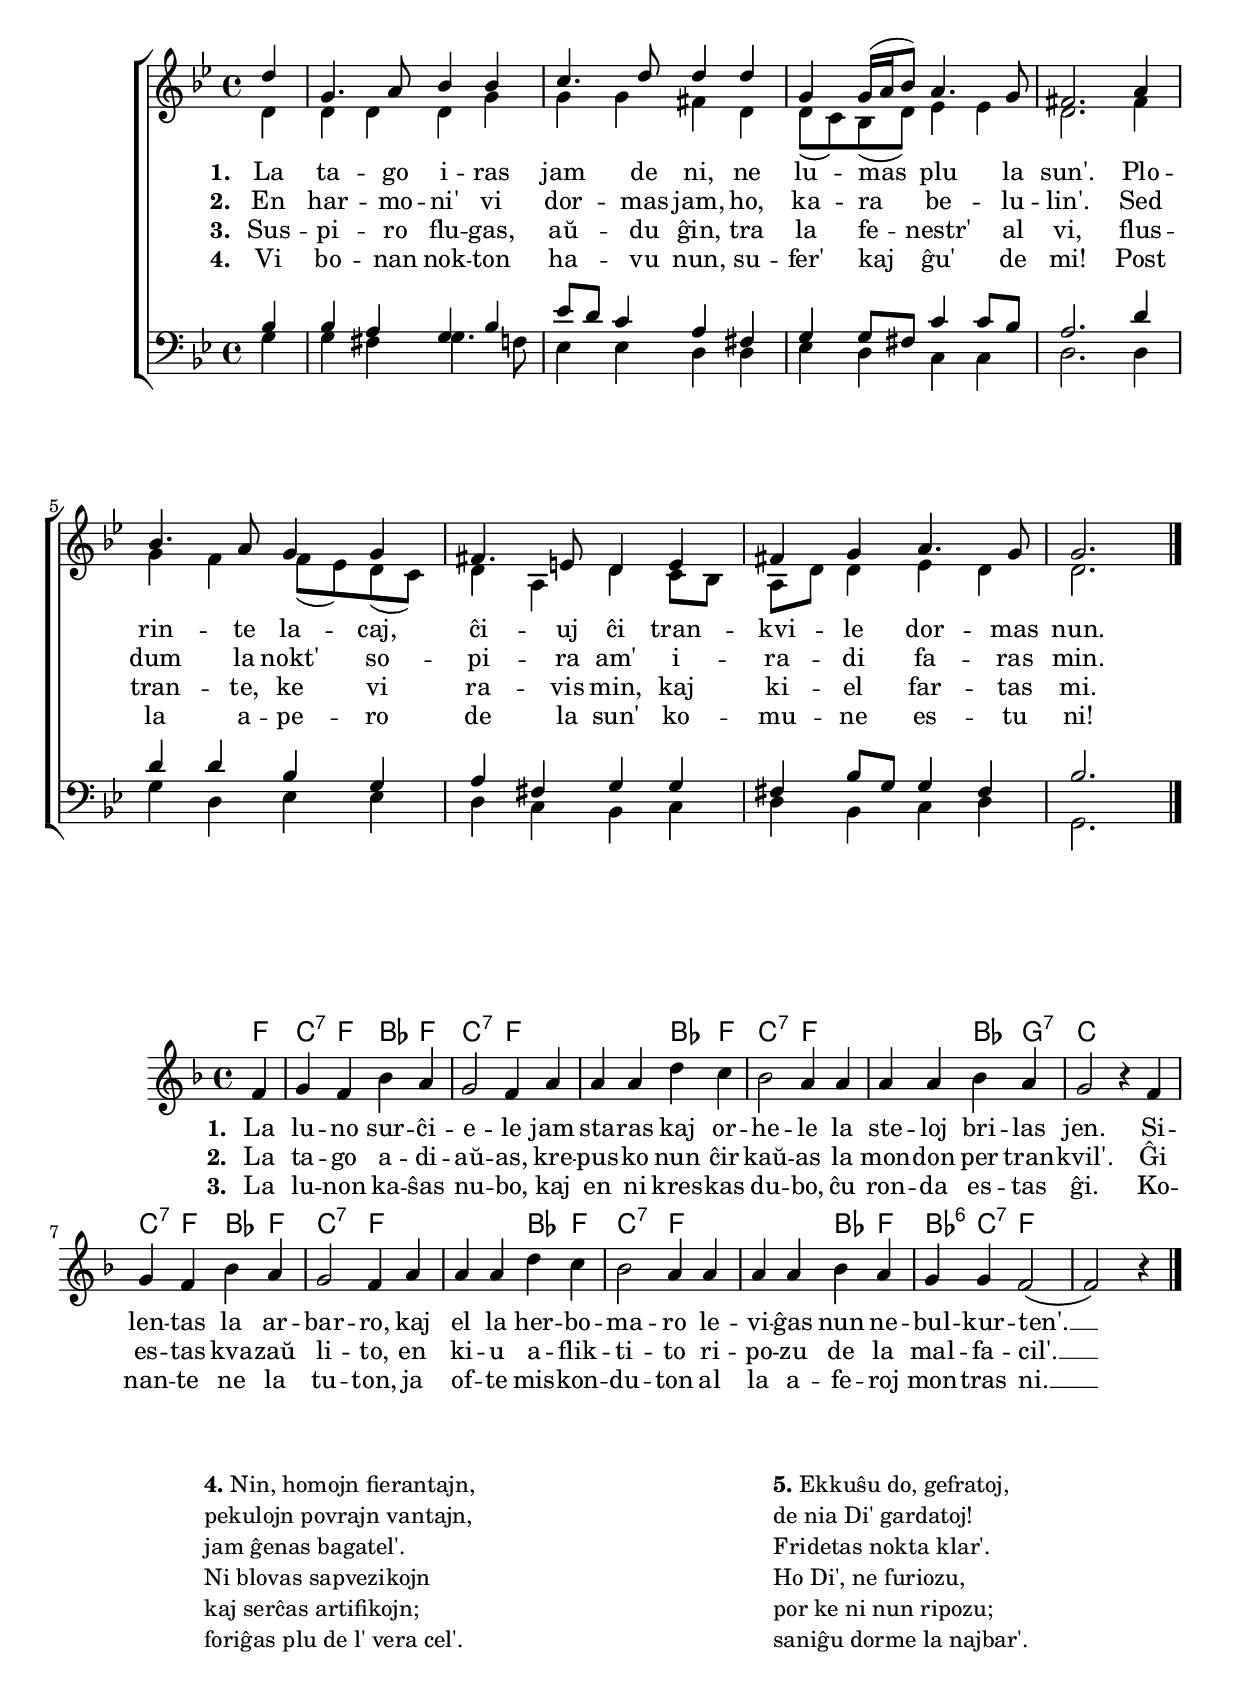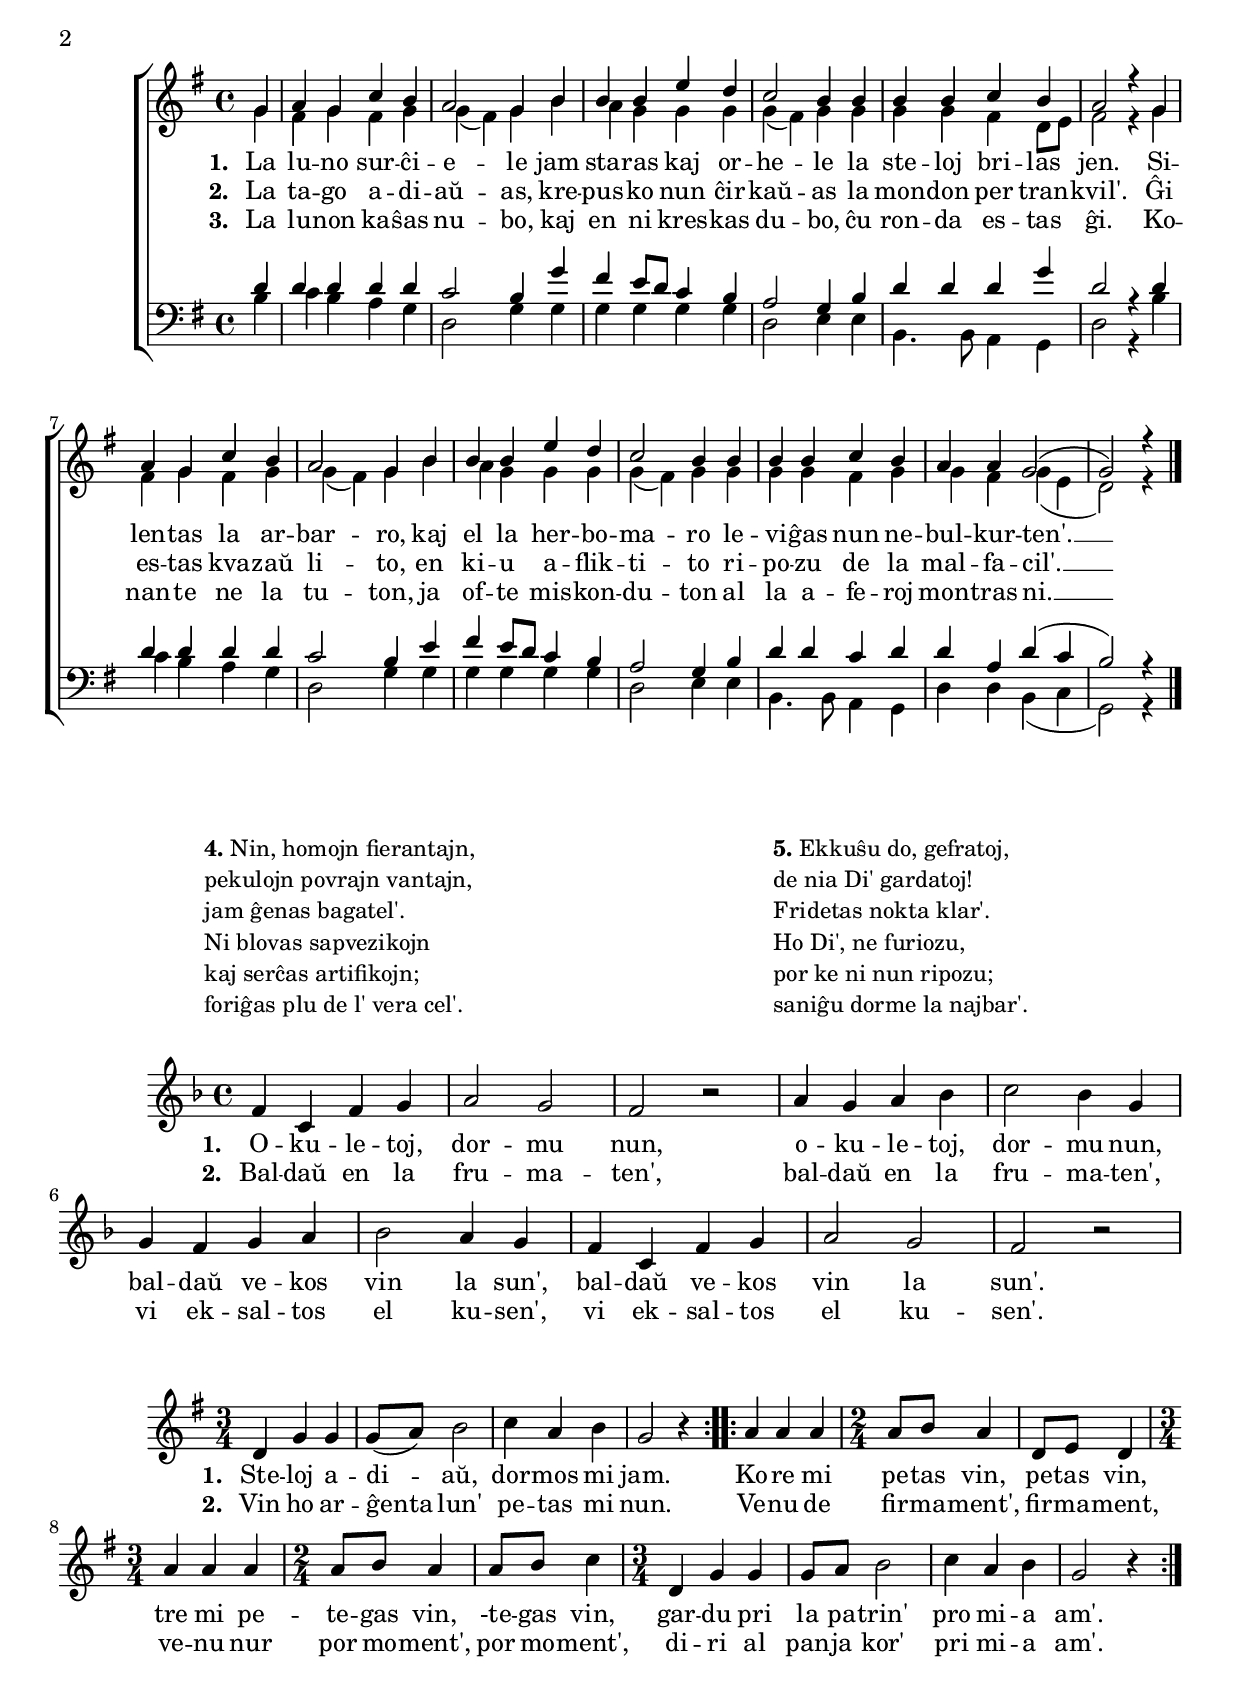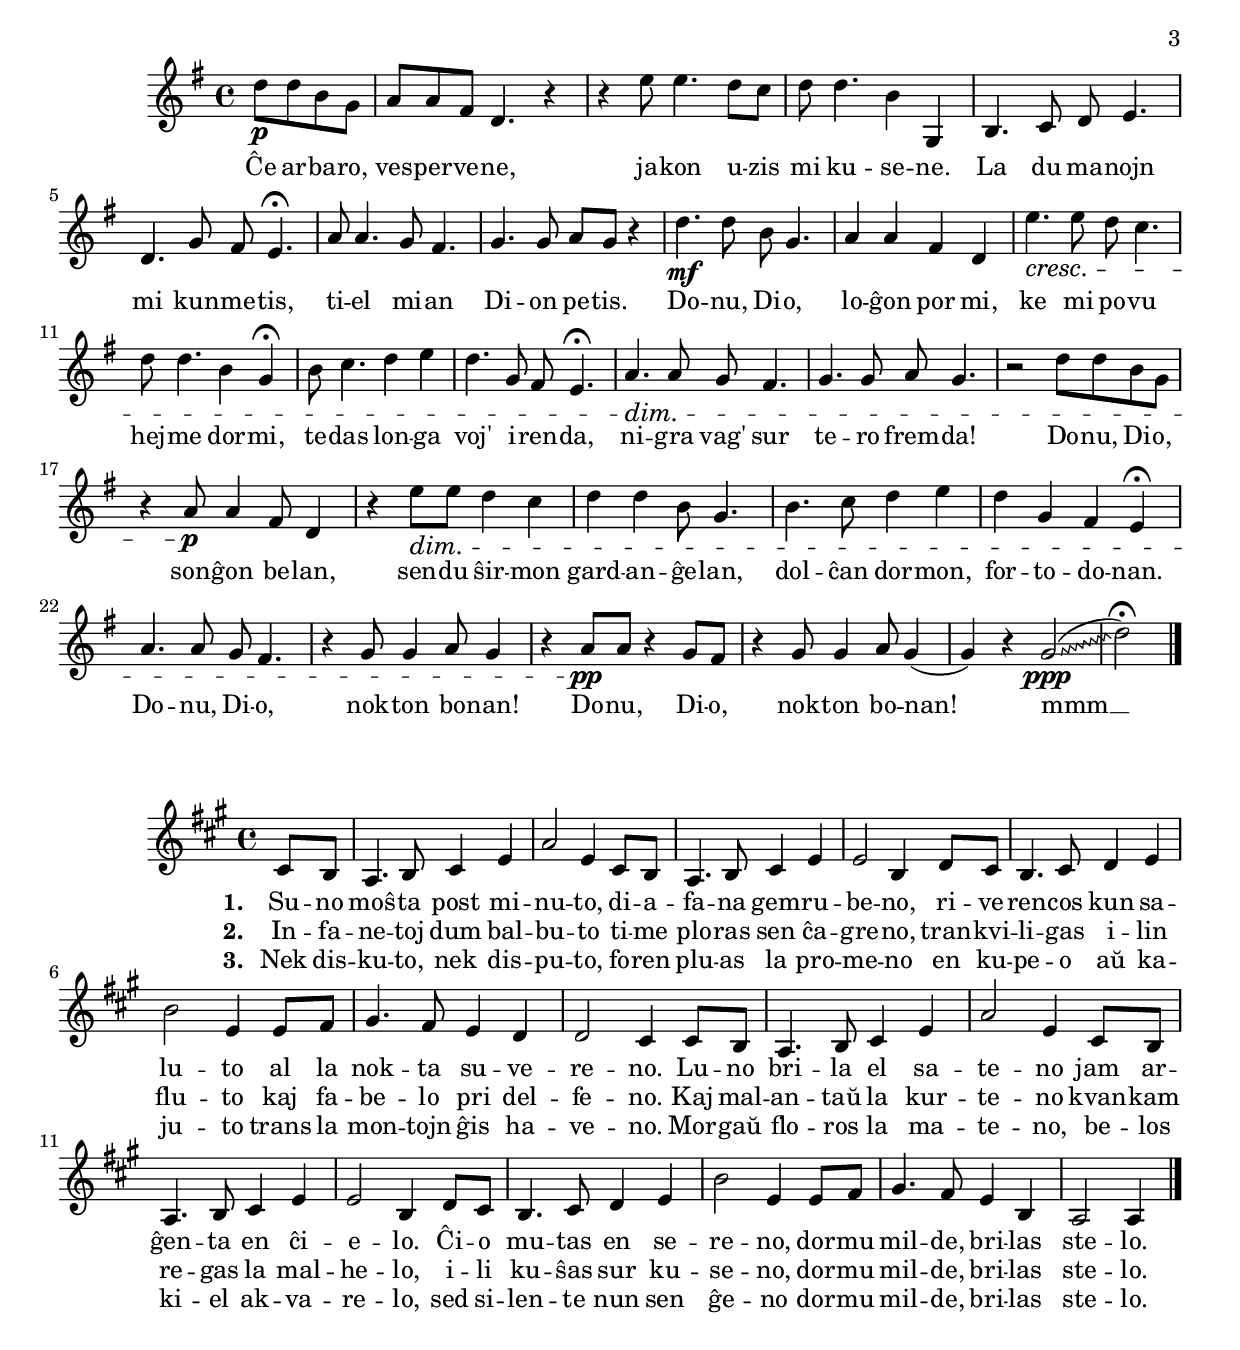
%\pageBreak
\tocItem \markup "La tago iras jam de ni"

\score {
	\header {
	  title = "La tago iras jam de ni"
	  poet = "de Adam Krieger"
	  composer = "aranĝo laŭ Karl Lütge"
	  subsubtitle = "tradukis Volframo Distel' el la germana"
	}
	

    \new ChoirStaff <<
      \new Staff <<
	\transpose c c' {
	  \relative {
	    \time 4/4
	    \key g \minor
	    \partial 4
   	    \autoBeamOff
	    <<
	    \new Voice = "soprano"
	    { \voiceOne
	      d'4 g,4. a8 bes4 bes c4. d8 d4 d g,4 g16( a bes8) a4. g8 fis2. a4
	      bes4. a8 g4 g fis4. e8 d4 e fis g a4. g8 g2.
	    } % voiceOne
	    %\\
	    \new Voice = "aldo"
	    { \voiceTwo
	      d4 d d d g g g fis d d8( c) bes( d) es4 es d2. fis4
	      g f f8( es) d( c) d4 a d c8 bes a d d4 es d d2.
	    } % voiceTwo
	    >>
	    \bar "|." 
	    \autoBeamOn
	  } % relative
	} % transpose
	 \new Lyrics \lyricsto "soprano" {
				%\addlyrics {
	   \set stanza = #"1. "
	   La ta -- go i -- ras jam de ni, ne lu -- mas plu la sun'. Plo --
	   rin -- te la -- caj, ĉi -- uj ĉi tran -- kvi -- le dor -- mas nun.
	} % lyrics
				%	\addlyrics {
	\new Lyrics \lyricsto "soprano" {
	\set stanza = #"2. "
	En har -- mo -- ni' vi dor -- mas jam, ho, ka -- ra be -- lu -- lin'. Sed
	dum la nokt' so -- pi -- ra am' i -- ra -- di fa -- ras min.
	} %lyrics
	\new Lyrics \lyricsto "soprano"	 {
	 \set stanza = #"3. "
	 Sus -- pi -- ro flu -- gas, aŭ -- du ĝin, tra la fe -- nestr' al vi, flus --
	 tran -- te, ke vi ra -- vis min, kaj ki -- el far -- tas mi.
		   } %lyrics
	\new Lyrics \lyricsto "soprano"	 {
	 \set stanza = #"4. "
	 Vi bo -- nan nok -- ton ha -- vu nun, su -- fer' kaj ĝu' de mi! Post
	 la a -- pe -- ro de la sun' ko -- mu -- ne es -- tu ni!
		   } %lyrics

	
	  >> % Staff
	\new Staff <<
	  \transpose c c' {
	  \relative {
	    \clef bass
	    \time 4/4
	    \key g \minor
	    \partial 4
   	    \autoBeamOff
	    <<
	    \new Voice = "tenoro"
	    { \voiceThree
	      bes,4 bes a g bes es8 d c4 a fis g g8 fis c'4 c8 bes a2. d4
	      d d bes g a fis g g fis bes8 g g4 fis bes2.
	    } % voiceThree
	    % \\
	    \new Voice = "baso"
	    { \voiceFour
	      g4 g fis g4. f8 es4 es d d es d c c d2. d4
	      g d es es d c bes c d bes c d g,2.
	    } % voiceFour
	    >>
	    \bar "|." 
	    \autoBeamOn
	} % relative
	      }
	>> % Staff
     
     >> % ChoirStaff
      } % score




\markup \vspace #0.5
%\pageBreak
\tocItem \markup "Vespera kanto (unuvoĉe)"

\score {
	\header {
	  title = "Vespera kanto (unuvoĉe)"
	  composer = "Joh. A. P. Shulz (1747-1800)"
	  poet = "de Matthias Claudius, 1778"
	  subsubtitle = "el la germana tradukis Volframo Distel'"
	}
	
	\transpose c es' {
	<<\chords {
		  
	  d4 a:7 d g d a2:7 d1 g4 d a2:7 d1 g4 e:7 a1 a4:7 d g d a2:7 d1
	  g4 d a2:7 d1 g4 d g:6 a:7 d1
                                                } % chords
	\relative {
	    \time 4/4
	    \key d \major
	    \partial 4
   	    \autoBeamOff
	    d4 e d g fis e2 d4 fis fis fis b a g2 fis4 fis fis fis g fis e2 r4
	    d e d g fis e2 d4 fis fis fis b a g2 fis4 fis fis fis g fis e e d2( d) r4
\bar "|." 
	\autoBeamOn
	} % relative
	\addlyrics { \set stanza = #"1. "
		     La lu -- no sur -- ĉi -- e -- le jam sta -- ras kaj or -- he -- le la
		     ste -- loj bri -- las jen. Si -- len -- tas la ar -- bar -- ro, kaj
		     el la her -- bo -- ma -- ro le -- vi -- ĝas nun ne -- bul -- kur -- ten'. __
	} %addlyrics
	\addlyrics { \set stanza = #"2. "
		     La ta -- go a -- di -- aŭ -- as, kre -- pus -- ko nun ĉir -- kaŭ -- as la
		     mon -- don per tran -- kvil'. Ĝi es -- tas kva -- zaŭ li -- to, en
		     ki -- u a -- flik -- ti -- to ri -- po -- zu de la mal -- fa -- cil'. __
	} %addlyrics
	\addlyrics { \set stanza = #"3. "
		     La lu -- non ka -- ŝas nu -- bo, kaj en ni kres -- kas du -- bo, ĉu
		     ron -- da es -- tas ĝi. Ko -- nan -- te ne la tu -- ton, ja
		     of -- te mis -- kon -- du -- ton al la a -- fe -- roj mon -- tras ni. __
	} %addlyrics

>>
	} % transpose
      } % score

\markup {
  \fill-line {
     \hspace #1 % moves the column off the left margin;
     % can be removed if space on the page is tight
     \column {
       \combine \null \vspace #0.06 % adds vertical spacing between verses

       \line { \bold "4." "Nin, homojn fierantajn," }
       \line { "pekulojn povrajn vantajn," }
       \line { "jam ĝenas bagatel'." }
       \line { "Ni blovas sapvezikojn" }
       \line {  "kaj serĉas artifikojn;" }
       \line { "foriĝas plu de l' vera cel'." }
              } % column
     \hspace #2
     \column {

       \combine \null \vspace #0.06 % adds vertical spacing between verses
  
       \line { \bold "5." "Ekkuŝu do, gefratoj," }
       \line { "de nia Di' gardatoj!" }      
       \line { "Fridetas nokta klar'." }
       \line { "Ho Di', ne furiozu," }
       \line { "por ke ni nun ripozu;" }
       \line { "saniĝu dorme la najbar'." }
     }  % column
     \hspace #3
    } % fill-line
} % markup      


\markup \vspace #0.5
%\pageBreak
\tocItem \markup "Vespera kanto"

\score {
	\header {
	  title = "Vespera kanto"
	  composer = "melodio de Joh. A. P. Shulz, aranĝo laŭ Karl Schleifer"
	  poet = "de Matthias Claudius, 1778"
	  subsubtitle = "el la germana tradukis Volframo Distel'"
	}
	

    \new ChoirStaff <<
      \new Staff <<
	\transpose c c' {
	  \relative {
	    \time 4/4
	    \key g \major
	    \partial 4
   	    \autoBeamOff
	    <<
	    \new Voice = "soprano"
	    { \voiceOne
	    g4 a g c b a2 g4 b b b e d c2 b4 b b b c b a2 r4 g a g c b a2 g4 b
	      b b e d c2 b4 b b b c b a a g2( g) r4 } % voiceOne
	    %\\
	    \new Voice = "aldo"
	    { \voiceTwo
	      g4 fis g fis g g( fis) g b a g g g g( fis) g g
	      g g fis d8 e fis2 r4 g fis g fis g g( fis) g b
	      a g g g g( fis) g g g g fis g g fis g( e d2) r4
	    } % voiceTwo
	    >>
	    \bar "|." 
	    \autoBeamOn
	  } % relative
	} % transpose
	 \new Lyrics \lyricsto "soprano" {
				%\addlyrics {
	   \set stanza = #"1. "
		     La lu -- no sur -- ĉi -- e -- le jam sta -- ras kaj or -- he -- le la
		     ste -- loj bri -- las jen. Si -- len -- tas la ar -- bar -- ro, kaj
		     el la her -- bo -- ma -- ro le -- vi -- ĝas nun ne -- bul -- kur -- ten'. __
	} % lyrics
				%	\addlyrics {
	\new Lyrics \lyricsto "soprano" {
	\set stanza = #"2. "
		     La ta -- go a -- di -- aŭ -- as, kre -- pus -- ko nun ĉir -- kaŭ -- as la
		     mon -- don per tran -- kvil'. Ĝi es -- tas kva -- zaŭ li -- to, en
		     ki -- u a -- flik -- ti -- to ri -- po -- zu de la mal -- fa -- cil'. __
	} %lyrics
	\new Lyrics \lyricsto "soprano"	 {
	 \set stanza = #"3. "
		     La lu -- non ka -- ŝas nu -- bo, kaj en ni kres -- kas du -- bo, ĉu
		     ron -- da es -- tas ĝi. Ko -- nan -- te ne la tu -- ton, ja
		     of -- te mis -- kon -- du -- ton al la a -- fe -- roj mon -- tras ni. __
		   } %lyrics
	
	  >> % Staff
	\new Staff <<
	  \transpose c c' {
	  \relative {
	    \clef bass
	    \time 4/4
	    \key g \major
	    \partial 4
   	    \autoBeamOff
	    <<
	    \new Voice = "tenoro"
	    { \voiceThree
	      d4 d d d d c2 b4 g' fis e8 d c4 b a2 g4 b
	      d d d g d2 r4 d4 d d d d c2 b4 e
	      fis e8 d c4 b a2 g4 b d d c d d a d( c b2) r4
	    } % voiceThree
	    % \\
	    \new Voice = "baso"
	    { \voiceFour
	      b4 c b a g d2 g4 g g g g g d2 e4 e
	      b4. b8 a4 g d'2 r4 b' c b a g d2 g4 g
	      g g g g d2 e4 e b4. b8 a4 g d' d b( c g2) r4
	    } % voiceFour
	    >>
	    \bar "|." 
	    \autoBeamOn
	} % relative
	      }
	>> % Staff
     
     >> % ChoirStaff
      } % score

\markup {
  \fill-line {
     \hspace #1 % moves the column off the left margin;
     % can be removed if space on the page is tight
     \column {
       \combine \null \vspace #0.06 % adds vertical spacing between verses

       \line { \bold "4." "Nin, homojn fierantajn," }
       \line { "pekulojn povrajn vantajn," }
       \line { "jam ĝenas bagatel'." }
       \line { "Ni blovas sapvezikojn" }
       \line {  "kaj serĉas artifikojn;" }
       \line { "foriĝas plu de l' vera cel'." }
              } % column
     \hspace #2
     \column {

       \combine \null \vspace #0.06 % adds vertical spacing between verses
  
       \line { \bold "5." "Ekkuŝu do, gefratoj," }
       \line { "de nia Di' gardatoj!" }      
       \line { "Fridetas nokta klar'." }
       \line { "Ho Di', ne furiozu," }
       \line { "por ke ni nun ripozu;" }
       \line { "saniĝu dorme la najbar'." }
     }  % column
     \hspace #3
    } % fill-line
} % markup      


\markup \vspace #0.5
%\pageBreak
\tocItem \markup "Okuletoj, dormu nun"

\score {
	\header {
	  title = "Okuletoj, dormu nun"
	  subsubtitle = "ĉeĥa popolkanto Černé oči, jděte spát"
	}
	
	\transpose c c' {
	  <<
% https://easypiano.cz/cs/sheetmusic/407/%C4%8Dern%C3%A9-o%C4%8Di-jd%C4%9Bte-sp%C3%A1t-czech-folk-song
	    
	\relative {
	    \time 4/4
	    \key f \major
	    f4 c f g a2 g f r a4 g a bes c2 bes4 g
	    g f g a bes2 a4 g f c f g a2 g f r2
	    %f4 c f g a2 g f r a4 g a bes c2 bes4 g
	    % g f g a bes2 a4 g f c f g a2 g f r2
            

	} % relative
	\addlyrics { \set stanza = #"1. "
		     O -- ku -- le -- toj, dor -- mu nun,
		     o -- ku -- le -- toj, dor -- mu nun,
		     bal -- daŭ ve -- kos vin la sun',
		      bal -- daŭ ve -- kos vin la sun'.
	} %addlyrics
	\addlyrics { \set stanza = #"2. "
	 Bal -- daŭ en la fru -- ma -- ten',
		     bal -- daŭ en la fru -- ma -- ten',
		     vi ek -- sal -- tos el ku -- sen',
		      vi ek -- sal -- tos el ku -- sen'.	     
	} %addlyrics

>>
	} % transpose
      } % score




\markup \vspace #0.5
%\pageBreak


\score {
	\header {
	  title = "Steletoj"
	  subsubtitle = "Hvězdičky, dobrou noc, ĉeĥa popolkanto, trad. J.Kořínek"
	}
	
	\transpose c c' {
	  <<
	%  http://zpevnik.beil.cz/I52_hvezdicky_dobrou_noc.html
	    
	\relative {
	    \time 3/4
	    \key g \major
	    \repeat volta 2 {
	      d4 g g g8( a) b2 c4 a b g2 r4 }
	    \repeat volta 2 {
	    a a a \time 2/4 a8 b a4 d,8 e d4
	    \time 3/4 a' a a \time 2/4 a8 b a4 a8 b c4
	    \time 3/4 d, g g g8 a b2 c4 a b g2 r4
	    }
            

	} % relative
	\addlyrics { \set stanza = #"1. "
		     Ste -- loj a -- di -- aŭ, dor -- mos mi jam.
		     Ko -- re mi pe -- tas vin, pe -- tas vin,
		     tre mi pe -- te -- gas vin, -te -- gas vin,
		     gar -- du pri la pa -- trin' pro mi -- a am'.
	} %addlyrics
	\addlyrics { \set stanza = #"2. "
		     Vin ho ar -- ĝenta lun' pe -- tas mi nun.
		     Ve -- nu de fir -- ma -- ment', fir -- ma -- ment,
		     ve -- nu nur por mo -- ment', por mo -- ment',
		     di -- ri al pan -- ja kor' pri mi -- a am'.
	} %addlyrics

>>
	} % transpose
      } % score




\markup \vspace #0.5
%\pageBreak
\tocItem \markup "Vespera kanto"

\score {
	\header {
	  title = "Vespera kanto"
	  composer = "transskribo de Z. Kodály"
	  subsubtitle = "el la hungara tradukis K. Kalocsay"
	}
	
	\transpose c c' {
	  <<
	    
	\relative {
	    \time 4/4
	    \key g \major
	    \partial 2
	    \override Glissando.style = #'zigzag
   	    %\autoBeamOff
	    d'8\p d b g a a fis d4. r4 r4 e'8 e4. d8 c
	    d d4. b4 g, b4. c8 d e4. d g8 fis e4.\fermata
	    a8 a4. g8 fis4. g4. g8 a g r4 d'4.\mf d8 b g4.
	    a4 a fis d e'4.\cresc e8 d c4. d8 d4. b4 g\fermata
	    b8 c4. d4 e d4. g,8 fis e4.\fermata a4.\dim a8 g fis4.
	    g4. g8 a g4. r2 d'8 d b g r4 a8\p a4 fis8 d4
	    r e'8\dim e d4 c d d b8 g4. b4. c8 d4 e
	    d g, fis e\fermata a4. a8 g fis4. r4 g8 g4 a8 g4
	    r a8\pp a r4 g8 fis r4 g8 g4 a8 g4( g4) r g2(\ppp\glissando d'2)\fermata
\bar "|." 
	%\autoBeamOn
	} % relative
	\addlyrics {
	  Ĉe ar -- ba -- ro, ves -- per -- ve -- ne, ja -- kon u -- zis
	  mi ku -- se -- ne. La du ma -- nojn mi kun -- me -- tis,
	  ti -- el mi -- an Di -- on pe -- tis. Do -- nu, Di -- o,
	  lo -- ĝon por mi, ke mi po -- vu hej -- me dor -- mi,
	  te -- das lon -- ga voj' i -- ren -- da, ni -- gra vag' sur
	  te -- ro frem -- da! Do -- nu, Di -- o, son -- ĝon be -- lan,
	  sen -- du ŝir -- mon gard -- an -- ĝe -- lan, dol -- ĉan dor -- mon,
	  for -- to -- do -- nan. Do -- nu, Di -- o, nok -- ton bo -- nan!
	  Do -- nu, Di -- o, nok -- ton bo -- nan! mmm __
	  
	} %addlyrics

>>
	} % transpose
      } % score



\markup \vspace #0.5
%\pageBreak
\tocItem \markup "Dormu milde"

\score {
	\header {
	  title = "Dormu milde"
	  composer = "Nanne Kalma (el Kajto)"
          poet = "Marcelo Redoulez"
	}
	
	\transpose c c' {
<<
	    
	\relative {
	    \time 4/4
	    \key a \major
	    \partial 4
	    
	   %\autoBeamOff
	    cis8 b a4. b8 cis4 e a2 e4 cis8 b a4. b8 cis4 e e2 b4
	    d8 cis b4. cis8 d4 e b'2 e,4 e8 fis gis4. fis8 e4 d d2 cis4
            cis8 b a4. b8 cis4 e a2 e4 cis8 b a4. b8 cis4 e e2 b4
	    d8 cis b4. cis8 d4 e b'2 e,4 e8 fis gis4. fis8 e4 b a2 a4
	    \bar "|." 
	%\autoBeamOn
	  } % relative

	\addlyrics {
	  \set stanza = #"1. "
	  Su -- no moŝ -- ta post mi -- nu -- to, di -- a -- fa -- na gem -- ru -- be -- no,
	  ri -- ve -- ren -- cos kun sa -- lu -- to al la nok -- ta su -- ve -- re -- no.
	  Lu -- no bri -- la el sa -- te -- no jam ar -- ĝen -- ta en ĉi -- e -- lo.
	  Ĉi -- o mu -- tas en se -- re -- no, dor -- mu mil -- de, bri  -- las ste -- lo.
	} %lyrics

	\addlyrics {
	  \set stanza = #"2. "
	  In -- fa -- ne -- toj dum bal -- bu -- to ti -- me plo -- ras sen ĉa -- gre -- no,
	  tran -- kvi -- li -- gas i -- lin flu -- to kaj fa -- be -- lo pri del -- fe -- no.
	  Kaj mal -- an -- taŭ la kur -- te -- no kvan -- kam re -- gas la mal -- he -- lo,
	  i -- li ku -- ŝas sur ku -- se -- no, dor -- mu mil -- de, bri -- las ste -- lo.
	} %lyrics

	\addlyrics {
	  \set stanza = #"3. "
	  Nek dis -- ku -- to, nek dis -- pu -- to, fo -- ren plu -- as la pro -- me -- no
	  en ku -- pe -- o aŭ ka -- ju -- to trans la mon -- tojn ĝis ha -- ve -- no.
	  Mor -- gaŭ flo -- ros la ma -- te -- no, be -- los ki -- el ak -- va -- re -- lo,
	  sed si -- len -- te nun sen ĝe -- no dor -- mu mil -- de, bri -- las ste -- lo.
	} %lyrics

>>
      } %transpose
    } % score



%\markup \vspace #0.5
